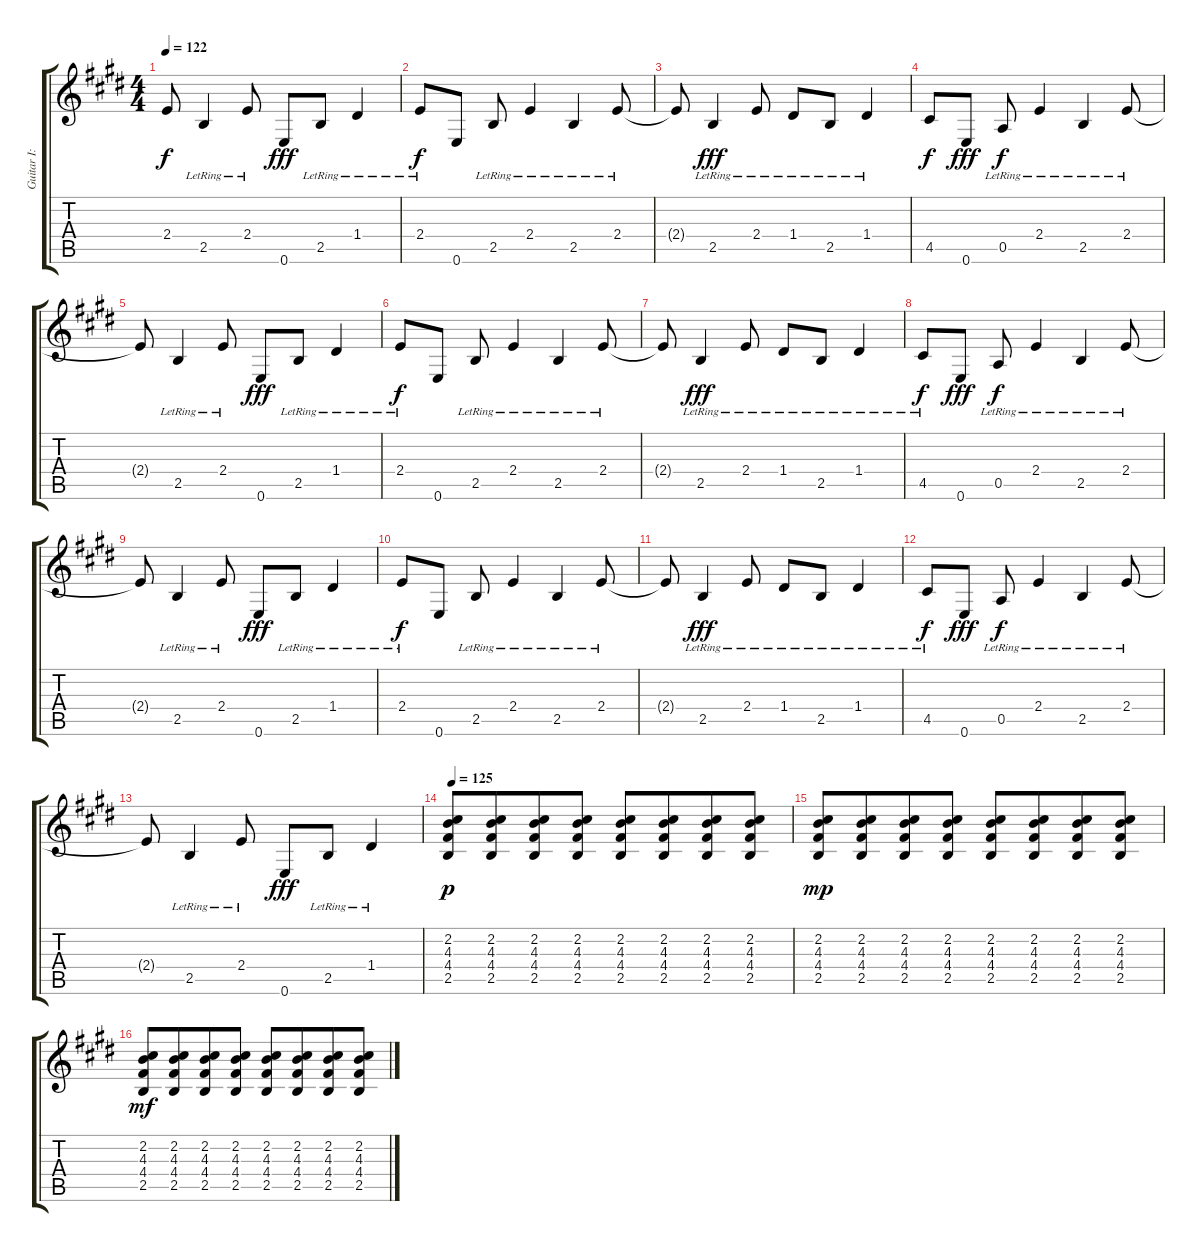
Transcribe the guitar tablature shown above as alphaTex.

\track ("Guitar I: Rik" "Guitar I: ") {instrument distortionguitar}
\staff {score tabs}
\tuning (E4 B3 G3 D3 A2 E2) {hide}
\ts (4 4)
\tempo 122
\clef g2
\ks e
2.4{t}.8{dy f} 2.5{lr}.4 2.4{lr}.8 0.6.8{dy fff} 2.5{lr}.8 1.4{lr}.4 |
2.4{lr}.8{dy f} 0.6.8 2.5{lr}.8 2.4{lr}.4 2.5{lr}.4 2.4{lr}.8 |
2.4{t}.8 2.5{lr}.4{dy fff} 2.4{lr}.8 1.4{lr}.8 2.5{lr}.8 1.4{lr}.4 |
4.5.8{dy f} 0.6.8{dy fff} 0.5{lr}.8{dy f} 2.4{lr}.4 2.5{lr}.4 2.4{lr}.8 |
2.4{t}.8 2.5{lr}.4 2.4{lr}.8 0.6.8{dy fff} 2.5{lr}.8 1.4{lr}.4 |
2.4{lr}.8{dy f} 0.6.8 2.5{lr}.8 2.4{lr}.4 2.5{lr}.4 2.4{lr}.8 |
2.4{t}.8 2.5{lr}.4{dy fff} 2.4{lr}.8 1.4{lr}.8 2.5{lr}.8 1.4{lr}.4 |
4.5{lr}.8{dy f} 0.6.8{dy fff} 0.5{lr}.8{dy f} 2.4{lr}.4 2.5{lr}.4 2.4{lr}.8 |
2.4{t}.8 2.5{lr}.4 2.4{lr}.8 0.6.8{dy fff} 2.5{lr}.8 1.4{lr}.4 |
2.4{lr}.8{dy f} 0.6.8 2.5{lr}.8 2.4{lr}.4 2.5{lr}.4 2.4{lr}.8 |
2.4{t}.8 2.5{lr}.4{dy fff} 2.4{lr}.8 1.4{lr}.8 2.5{lr}.8 1.4{lr}.4 |
4.5{lr}.8{dy f} 0.6.8{dy fff} 0.5{lr}.8{dy f} 2.4{lr}.4 2.5{lr}.4 2.4{lr}.8 |
2.4{t}.8 2.5{lr}.4 2.4{lr}.8 0.6.8{dy fff} 2.5{lr}.8 1.4{lr}.4 |
\tempo 125
(2.2 4.3 4.4 2.5).8{dy p} (2.2 4.3 4.4 2.5).8{beam merge} (2.2 4.3 4.4 2.5).8 (2.2 4.3 4.4 2.5).8 (2.2 4.3 4.4 2.5).8 (2.2 4.3 4.4 2.5).8{beam merge} (2.2 4.3 4.4 2.5).8 (2.2 4.3 4.4 2.5).8 |
(2.2 4.3 4.4 2.5).8{dy mp} (2.2 4.3 4.4 2.5).8{beam merge} (2.2 4.3 4.4 2.5).8 (2.2 4.3 4.4 2.5).8 (2.2 4.3 4.4 2.5).8 (2.2 4.3 4.4 2.5).8{beam merge} (2.2 4.3 4.4 2.5).8 (2.2 4.3 4.4 2.5).8 |
(2.2 4.3 4.4 2.5).8{dy mf} (2.2 4.3 4.4 2.5).8{beam merge} (2.2 4.3 4.4 2.5).8 (2.2 4.3 4.4 2.5).8 (2.2 4.3 4.4 2.5).8 (2.2 4.3 4.4 2.5).8{beam merge} (2.2 4.3 4.4 2.5).8 (2.2 4.3 4.4 2.5).8
